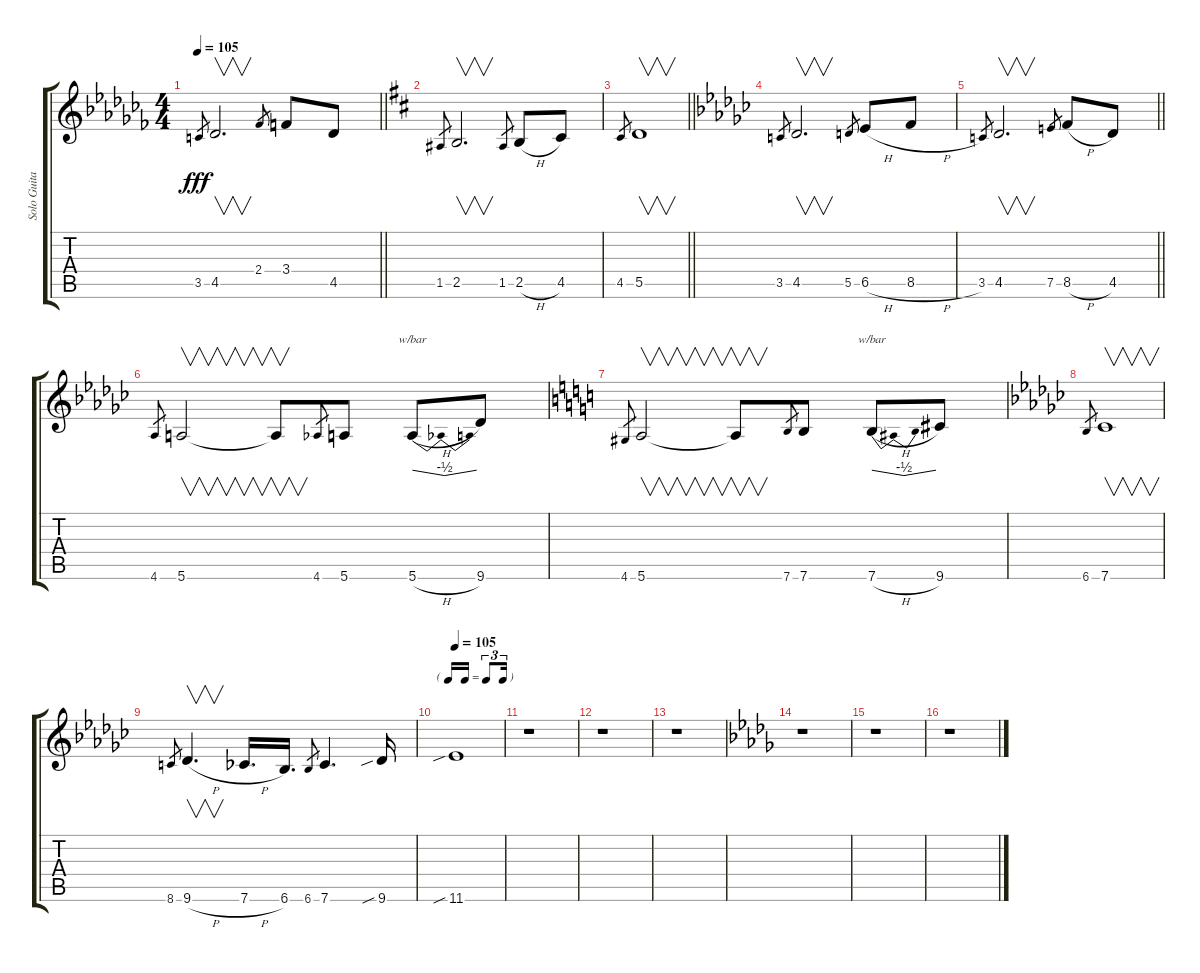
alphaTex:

\track ("Solo Guitar ( James Murphy )" "Solo Guita") {instrument overdrivenguitar}
\staff {score tabs}
\tuning (E4 B3 G3 D3 A2 E2) {hide}
\ts (4 4)
\tempo 105
\clef g2
\barLineRight lightlight
\ks cb
3.5.8{gr dy fff} 4.5.2{v d} 2.4.8{gr} 3.4.8 4.5.8 |
\ks d
1.5.8{gr} 2.5.2{v d} 1.5.8{gr} 2.5{h}.8 4.5.8 |
\barLineRight lightlight
4.5.8{gr} 5.5.1{v} |
\ks gb
3.5.8{gr} 4.5.2{v d} 5.5.8{gr} 6.5{h}.8 8.5{h}.8 |
\barLineRight lightlight
3.5.8{gr} 4.5.2{v d} 7.5.8{gr} 8.5{h}.8 4.5.8 |
4.6.8{gr} 5.6.2{v} 5.6{t}.8{v} 4.6.8{gr} 5.6.8 5.6{h}.8{tbe (dip default 0 0 30 -2 60 0)} 9.6.8 |
\ks c
4.6.8{gr} 5.6.2{v} 5.6{t}.8{v} 7.6.8{gr} 7.6.8 7.6{h}.8{tbe (dip default 0 0 30 -2 60 0)} 9.6.8 |
\ks gb
6.6.8{gr} 7.6.1{v} |
8.6.8{gr} 9.6{h}.4{v d} 7.6{h}.16{d} 6.6.16{d} 6.6.8{gr} 7.6.4{d} 9.6{sib}.16 |
\tf triplet16th
\tempo 105
11.6{sib}.1 |
r.1 |
r.1 |
r.1 |
\ks db
r.1 |
r.1 |
r.1
